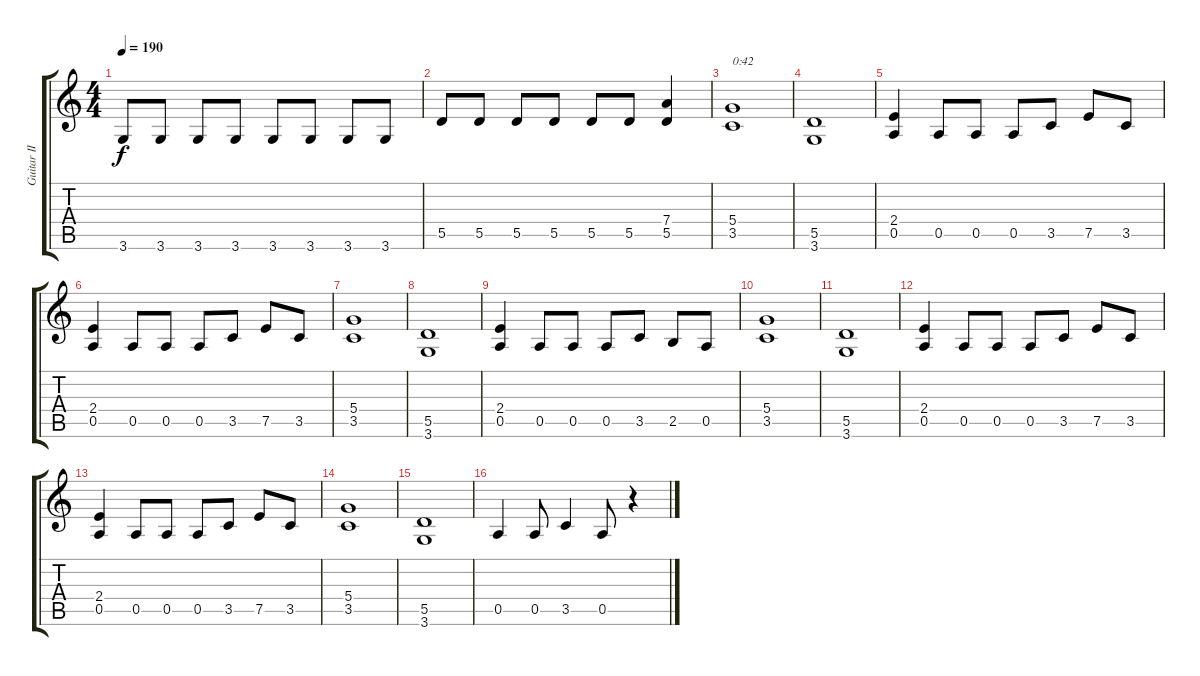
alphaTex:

\track ("Guitar II" "Guitar II") {instrument distortionguitar}
\staff {score tabs}
\tuning (E4 B3 G3 D3 A2 E2) {hide}
\ts (4 4)
\tempo 190
\clef g2
\ks c
3.6.8{dy f} 3.6.8 3.6.8 3.6.8 3.6.8 3.6.8 3.6.8 3.6.8 |
5.5.8 5.5.8 5.5.8 5.5.8 5.5.8 5.5.8 (7.4 5.5).4 |
(5.4 3.5).1{txt "0:42"} |
(5.5 3.6).1 |
(2.4 0.5).4 0.5.8 0.5.8 0.5.8 3.5.8 7.5.8 3.5.8 |
(2.4 0.5).4 0.5.8 0.5.8 0.5.8 3.5.8 7.5.8 3.5.8 |
(5.4 3.5).1 |
(5.5 3.6).1 |
(2.4 0.5).4 0.5.8 0.5.8 0.5.8 3.5.8 2.5.8 0.5.8 |
(5.4 3.5).1 |
(5.5 3.6).1 |
(2.4 0.5).4 0.5.8 0.5.8 0.5.8 3.5.8 7.5.8 3.5.8 |
(2.4 0.5).4 0.5.8 0.5.8 0.5.8 3.5.8 7.5.8 3.5.8 |
(5.4 3.5).1 |
(5.5 3.6).1 |
0.5.4 0.5.8 3.5.4 0.5.8 r.4
